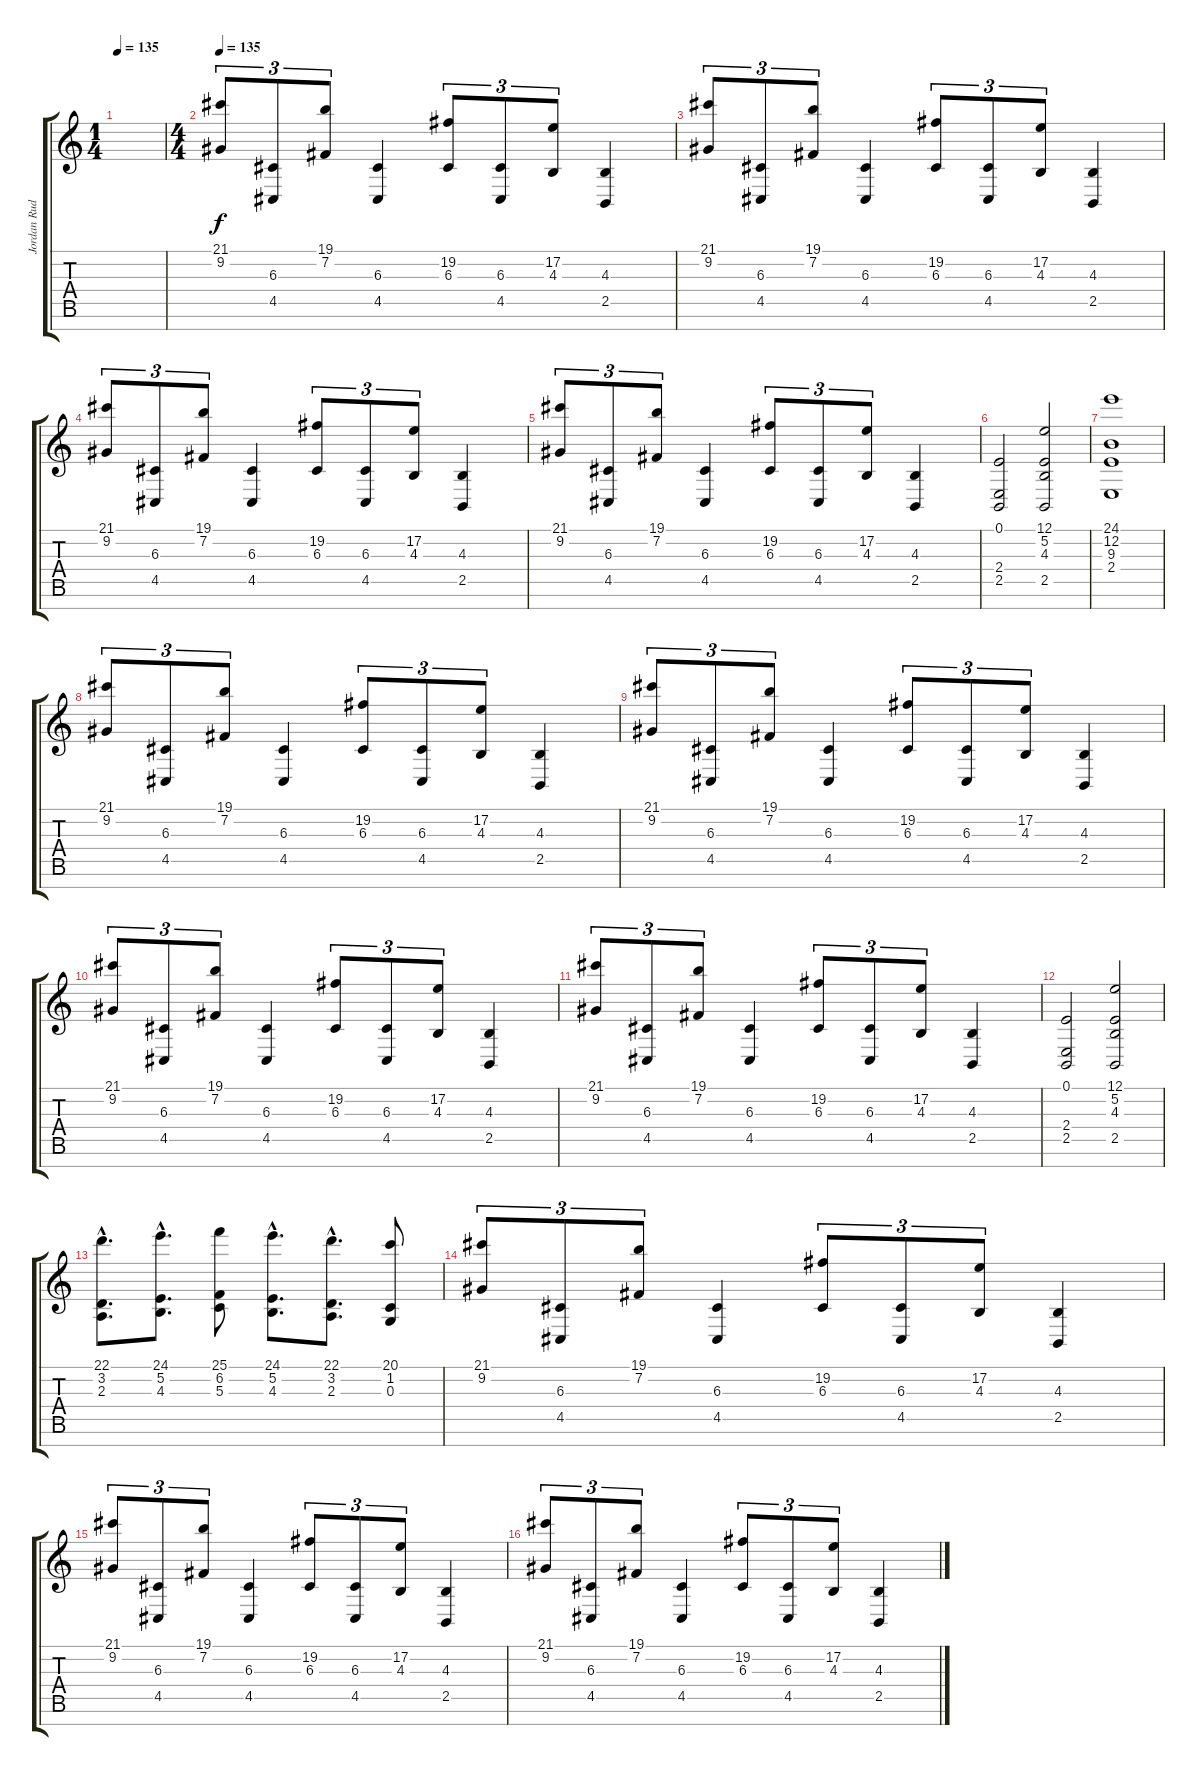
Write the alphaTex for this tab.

\track ("Jordan Rudess" "Jordan Rud") {instrument stringensemble1}
\staff {score tabs}
\tuning (E4 B3 G3 D3 A2 E2 B1) {hide}
\ts (1 4)
\tempo 135
\clef g2
\ks c
|
\ts (4 4)
\tempo 135
(21.1 9.2).8{tu (3 2) instrument percussiveorgan} (6.3 4.5).8{tu (3 2)} (19.1 7.2).8{tu (3 2)} (6.3 4.5).4 (19.2 6.3).8{tu (3 2)} (6.3 4.5).8{tu (3 2)} (17.2 4.3).8{tu (3 2)} (4.3 2.5).4 |
(21.1 9.2).8{tu (3 2)} (6.3 4.5).8{tu (3 2)} (19.1 7.2).8{tu (3 2)} (6.3 4.5).4 (19.2 6.3).8{tu (3 2)} (6.3 4.5).8{tu (3 2)} (17.2 4.3).8{tu (3 2)} (4.3 2.5).4 |
(21.1 9.2).8{tu (3 2)} (6.3 4.5).8{tu (3 2)} (19.1 7.2).8{tu (3 2)} (6.3 4.5).4 (19.2 6.3).8{tu (3 2)} (6.3 4.5).8{tu (3 2)} (17.2 4.3).8{tu (3 2)} (4.3 2.5).4 |
(21.1 9.2).8{tu (3 2)} (6.3 4.5).8{tu (3 2)} (19.1 7.2).8{tu (3 2)} (6.3 4.5).4 (19.2 6.3).8{tu (3 2)} (6.3 4.5).8{tu (3 2)} (17.2 4.3).8{tu (3 2)} (4.3 2.5).4 |
(0.1 2.4 2.5).2 (12.1 5.2 4.3 2.5).2 |
(24.1 12.2 9.3 2.4).1 |
(21.1 9.2).8{tu (3 2)} (6.3 4.5).8{tu (3 2)} (19.1 7.2).8{tu (3 2)} (6.3 4.5).4 (19.2 6.3).8{tu (3 2)} (6.3 4.5).8{tu (3 2)} (17.2 4.3).8{tu (3 2)} (4.3 2.5).4 |
(21.1 9.2).8{tu (3 2)} (6.3 4.5).8{tu (3 2)} (19.1 7.2).8{tu (3 2)} (6.3 4.5).4 (19.2 6.3).8{tu (3 2)} (6.3 4.5).8{tu (3 2)} (17.2 4.3).8{tu (3 2)} (4.3 2.5).4 |
(21.1 9.2).8{tu (3 2)} (6.3 4.5).8{tu (3 2)} (19.1 7.2).8{tu (3 2)} (6.3 4.5).4 (19.2 6.3).8{tu (3 2)} (6.3 4.5).8{tu (3 2)} (17.2 4.3).8{tu (3 2)} (4.3 2.5).4 |
(21.1 9.2).8{tu (3 2)} (6.3 4.5).8{tu (3 2)} (19.1 7.2).8{tu (3 2)} (6.3 4.5).4 (19.2 6.3).8{tu (3 2)} (6.3 4.5).8{tu (3 2)} (17.2 4.3).8{tu (3 2)} (4.3 2.5).4 |
(0.1 2.4 2.5).2 (12.1 5.2 4.3 2.5).2 |
(22.1{hac} 3.2{hac} 2.3{hac}).8{d} (24.1{hac} 5.2{hac} 4.3{hac}).8{d} (25.1 6.2 5.3).8 (24.1{hac} 5.2{hac} 4.3{hac}).8{d} (22.1{hac} 3.2{hac} 2.3{hac}).8{d} (20.1 1.2 0.3).8 |
(21.1 9.2).8{tu (3 2)} (6.3 4.5).8{tu (3 2)} (19.1 7.2).8{tu (3 2)} (6.3 4.5).4 (19.2 6.3).8{tu (3 2)} (6.3 4.5).8{tu (3 2)} (17.2 4.3).8{tu (3 2)} (4.3 2.5).4 |
(21.1 9.2).8{tu (3 2)} (6.3 4.5).8{tu (3 2)} (19.1 7.2).8{tu (3 2)} (6.3 4.5).4 (19.2 6.3).8{tu (3 2)} (6.3 4.5).8{tu (3 2)} (17.2 4.3).8{tu (3 2)} (4.3 2.5).4 |
(21.1 9.2).8{tu (3 2)} (6.3 4.5).8{tu (3 2)} (19.1 7.2).8{tu (3 2)} (6.3 4.5).4 (19.2 6.3).8{tu (3 2)} (6.3 4.5).8{tu (3 2)} (17.2 4.3).8{tu (3 2)} (4.3 2.5).4
